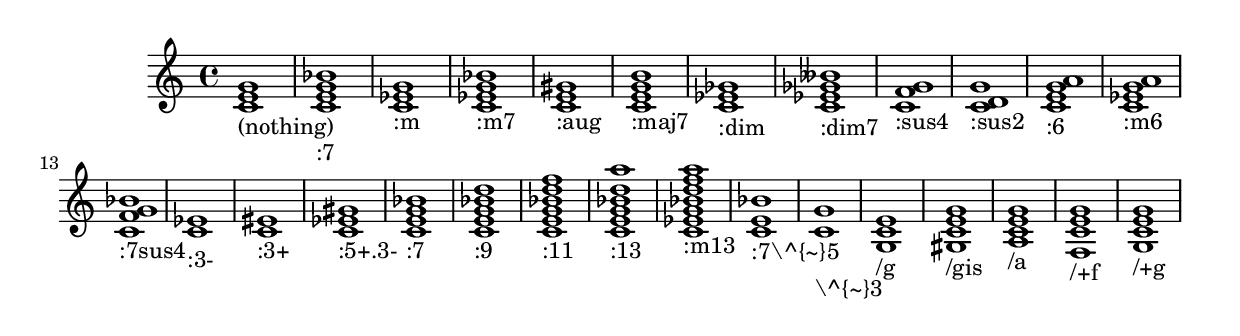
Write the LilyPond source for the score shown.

\version "2.10.0"


\header {

    texidoc = "Chords can be produced with the chordname entry 
code (@code{\chordmode} mode), using a pitch and a suffix. Here,
the suffixes are printed below pitches.
"

}

{ \context Voice \chordmode {
    c1_"(nothing)"
    c:7_":7"
    c:m_":m"
    c:m7_":m7"
    c:aug_":aug"
    c:maj7_":maj7"
    c:dim_":dim"
    c:dim7_":dim7"
    c:sus4_":sus4"
    c:sus2_":sus2"
    c:6_":6"
    c:m6_":m6"
    c:7sus4_":7sus4"
    c:3-_":3-"
    c:3+_":3+"
    c:5+.3-_":5+.3-"
    c:7_":7"
    c:9_":9"
    c:11_":11"
    c:13_":13"
    c:m13_":m13"
    c:7^5_":7\\^{~}5"
    c^3_"\\^{~}3"
    c/g_"/g"
    c/gis_"/gis"
    c/a_"/a"
    c/+f_"/+f"
    c/+g_"/+g"
}
}
